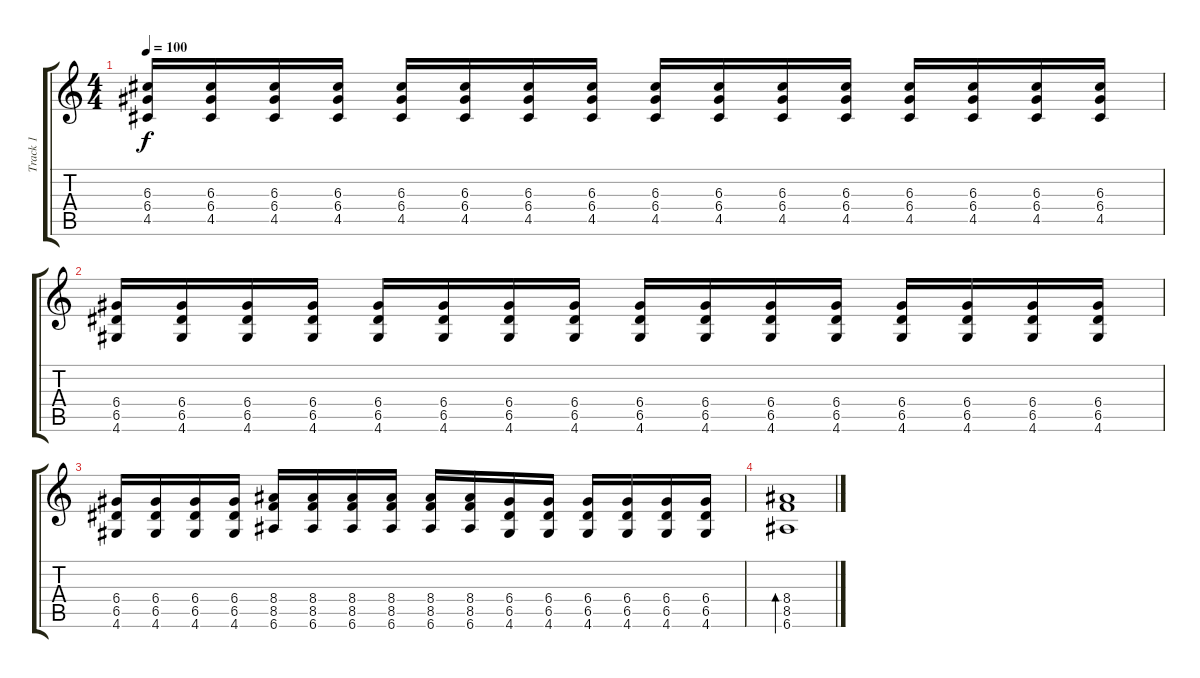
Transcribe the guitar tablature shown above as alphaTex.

\track ("Track 1" "Track 1") {instrument overdrivenguitar}
\staff {score tabs}
\tuning (E4 B3 G3 D3 A2 E2) {hide}
\ts (4 4)
\tempo 100
\clef g2
\ks c
(6.3 6.4 4.5).16{dy f} (6.3 6.4 4.5).16 (6.3 6.4 4.5).16 (6.3 6.4 4.5).16 (6.3 6.4 4.5).16 (6.3 6.4 4.5).16 (6.3 6.4 4.5).16 (6.3 6.4 4.5).16 (6.3 6.4 4.5).16 (6.3 6.4 4.5).16 (6.3 6.4 4.5).16 (6.3 6.4 4.5).16 (6.3 6.4 4.5).16 (6.3 6.4 4.5).16 (6.3 6.4 4.5).16 (6.3 6.4 4.5).16 |
(6.4 6.5 4.6).16 (6.4 6.5 4.6).16 (6.4 6.5 4.6).16 (6.4 6.5 4.6).16 (6.4 6.5 4.6).16 (6.4 6.5 4.6).16 (6.4 6.5 4.6).16 (6.4 6.5 4.6).16 (6.4 6.5 4.6).16 (6.4 6.5 4.6).16 (6.4 6.5 4.6).16 (6.4 6.5 4.6).16 (6.4 6.5 4.6).16 (6.4 6.5 4.6).16 (6.4 6.5 4.6).16 (6.4 6.5 4.6).16 |
(6.4 6.5 4.6).16 (6.4 6.5 4.6).16 (6.4 6.5 4.6).16 (6.4 6.5 4.6).16 (8.4 8.5 6.6).16 (8.4 8.5 6.6).16 (8.4 8.5 6.6).16 (8.4 8.5 6.6).16 (8.4 8.5 6.6).16 (8.4 8.5 6.6).16 (6.4 6.5 4.6).16 (6.4 6.5 4.6).16 (6.4 6.5 4.6).16 (6.4 6.5 4.6).16 (6.4 6.5 4.6).16 (6.4 6.5 4.6).16 |
(8.4 8.5 6.6).1{bd 240}
